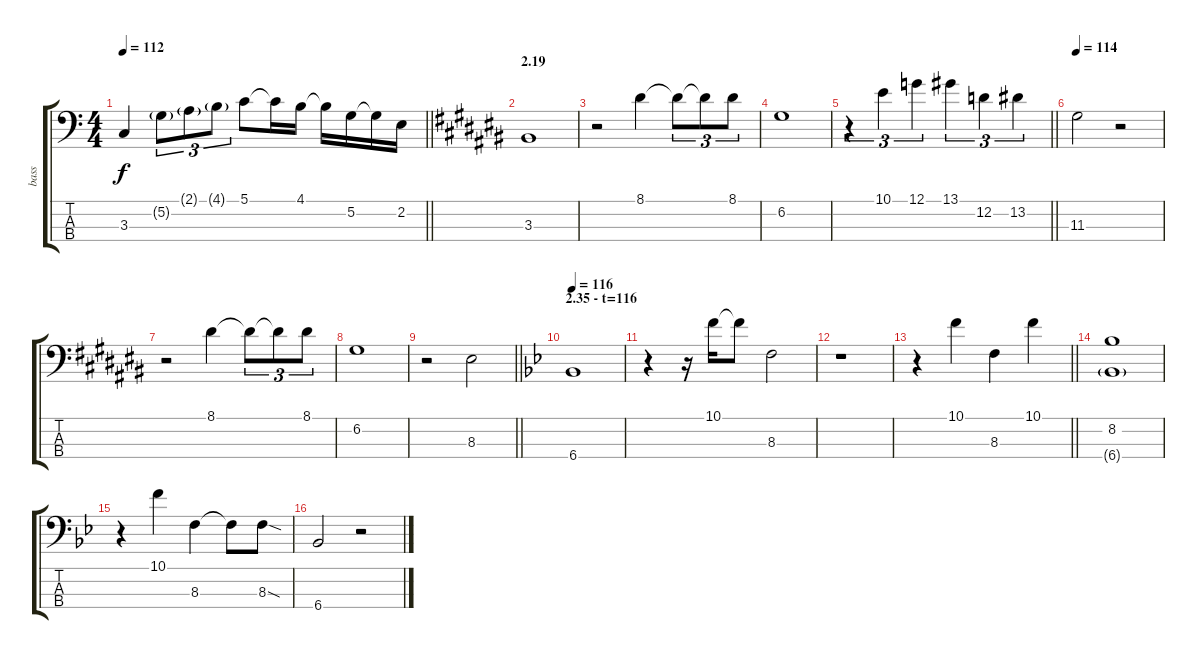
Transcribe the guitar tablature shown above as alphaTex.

\track ("bass" "bass") {instrument acousticbass}
\staff {score tabs}
\tuning (G2 D2 A1 E1) {hide}
\ts (4 4)
\tempo 112
\clef f4
\barLineRight lightlight
\ks c
3.3{t}.4{dy f} 5.2{g}.8{tu (3 2)} 2.1{g}.8{tu (3 2)} 4.1{g}.8{tu (3 2)} 5.1.8 5.1{t}.16 4.1.16 4.1{t}.16 5.2.16 5.2{t}.16 2.2.16 |
\section ("" "2.19")
\ks c#
3.3.1 |
r.2 8.1.4 8.1{t}.8{tu (3 2)} 8.1{t}.8{tu (3 2)} 8.1.8{tu (3 2)} |
6.2.1 |
\barLineRight lightlight
r.4{tu (3 2)} 10.1.4{tu (3 2)} 12.1.4{tu (3 2)} 13.1.4{tu (3 2)} 12.2.4{tu (3 2)} 13.2.4{tu (3 2)} |
\tempo 114
11.3.2 r.2 |
r.2 8.1.4 8.1{t}.8{tu (3 2)} 8.1{t}.8{tu (3 2)} 8.1.8{tu (3 2)} |
6.2.1 |
\barLineRight lightlight
r.2 8.3.2 |
\section ("" "2.35 - t=116")
\tempo 116
\ks bb
6.4.1 |
r.4 r.16 10.1.16 10.1{t}.8 8.3.2 |
r.1 |
\barLineRight lightlight
r.4 10.1.4 8.3.4 10.1.4 |
(8.2 6.4{g}).1 |
r.4 10.1.4 8.3.4 8.3{t}.8 8.3{sod}.8 |
6.4.2 r.2
